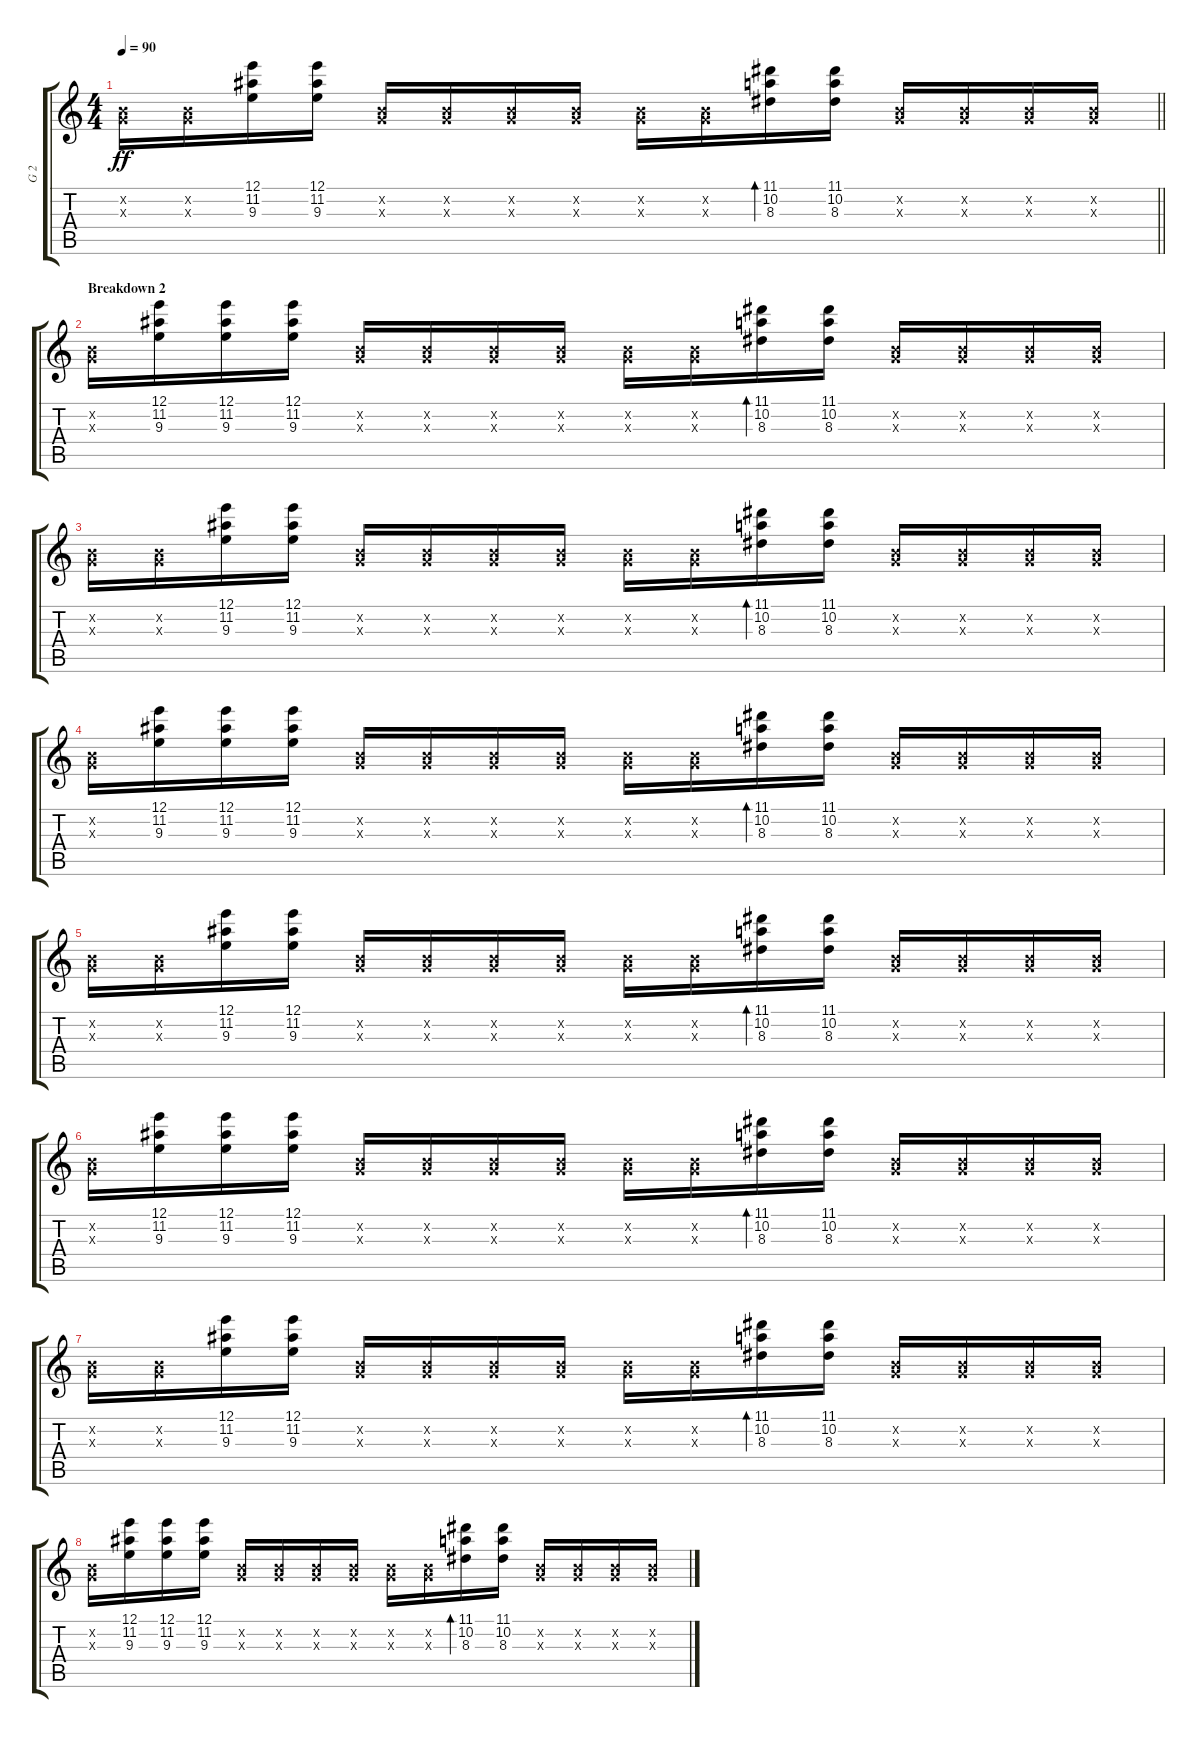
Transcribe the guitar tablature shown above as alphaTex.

\track ("G 2" "G 2") {instrument overdrivenguitar}
\staff {score tabs}
\tuning (E4 B3 G3 D3 A2 E2) {hide}
\ts (4 4)
\tempo 90
\clef g2
\barLineRight lightlight
\ks c
(0.2{x} 0.3{x}).16{dy ff} (0.2{x} 0.3{x}).16 (12.1 11.2 9.3).16 (12.1 11.2 9.3).16 (0.2{x} 0.3{x}).16 (0.2{x} 0.3{x}).16 (0.2{x} 0.3{x}).16 (0.2{x} 0.3{x}).16 (0.2{x} 0.3{x}).16 (0.2{x} 0.3{x}).16 (11.1 10.2 8.3).16{bd 480} (11.1 10.2 8.3).16 (0.2{x} 0.3{x}).16 (0.2{x} 0.3{x}).16 (0.2{x} 0.3{x}).16 (0.2{x} 0.3{x}).16 |
\section ("" "Breakdown 2")
(0.2{x} 0.3{x}).16 (12.1 11.2 9.3).16 (12.1 11.2 9.3).16 (12.1 11.2 9.3).16 (0.2{x} 0.3{x}).16 (0.2{x} 0.3{x}).16 (0.2{x} 0.3{x}).16 (0.2{x} 0.3{x}).16 (0.2{x} 0.3{x}).16 (0.2{x} 0.3{x}).16 (11.1 10.2 8.3).16{bd 480} (11.1 10.2 8.3).16 (0.2{x} 0.3{x}).16 (0.2{x} 0.3{x}).16 (0.2{x} 0.3{x}).16 (0.2{x} 0.3{x}).16 |
(0.2{x} 0.3{x}).16 (0.2{x} 0.3{x}).16 (12.1 11.2 9.3).16 (12.1 11.2 9.3).16 (0.2{x} 0.3{x}).16 (0.2{x} 0.3{x}).16 (0.2{x} 0.3{x}).16 (0.2{x} 0.3{x}).16 (0.2{x} 0.3{x}).16 (0.2{x} 0.3{x}).16 (11.1 10.2 8.3).16{bd 480} (11.1 10.2 8.3).16 (0.2{x} 0.3{x}).16 (0.2{x} 0.3{x}).16 (0.2{x} 0.3{x}).16 (0.2{x} 0.3{x}).16 |
(0.2{x} 0.3{x}).16 (12.1 11.2 9.3).16 (12.1 11.2 9.3).16 (12.1 11.2 9.3).16 (0.2{x} 0.3{x}).16 (0.2{x} 0.3{x}).16 (0.2{x} 0.3{x}).16 (0.2{x} 0.3{x}).16 (0.2{x} 0.3{x}).16 (0.2{x} 0.3{x}).16 (11.1 10.2 8.3).16{bd 480} (11.1 10.2 8.3).16 (0.2{x} 0.3{x}).16 (0.2{x} 0.3{x}).16 (0.2{x} 0.3{x}).16 (0.2{x} 0.3{x}).16 |
(0.2{x} 0.3{x}).16 (0.2{x} 0.3{x}).16 (12.1 11.2 9.3).16 (12.1 11.2 9.3).16 (0.2{x} 0.3{x}).16 (0.2{x} 0.3{x}).16 (0.2{x} 0.3{x}).16 (0.2{x} 0.3{x}).16 (0.2{x} 0.3{x}).16 (0.2{x} 0.3{x}).16 (11.1 10.2 8.3).16{bd 480} (11.1 10.2 8.3).16 (0.2{x} 0.3{x}).16 (0.2{x} 0.3{x}).16 (0.2{x} 0.3{x}).16 (0.2{x} 0.3{x}).16 |
(0.2{x} 0.3{x}).16 (12.1 11.2 9.3).16 (12.1 11.2 9.3).16 (12.1 11.2 9.3).16 (0.2{x} 0.3{x}).16 (0.2{x} 0.3{x}).16 (0.2{x} 0.3{x}).16 (0.2{x} 0.3{x}).16 (0.2{x} 0.3{x}).16 (0.2{x} 0.3{x}).16 (11.1 10.2 8.3).16{bd 480} (11.1 10.2 8.3).16 (0.2{x} 0.3{x}).16 (0.2{x} 0.3{x}).16 (0.2{x} 0.3{x}).16 (0.2{x} 0.3{x}).16 |
(0.2{x} 0.3{x}).16 (0.2{x} 0.3{x}).16 (12.1 11.2 9.3).16 (12.1 11.2 9.3).16 (0.2{x} 0.3{x}).16 (0.2{x} 0.3{x}).16 (0.2{x} 0.3{x}).16 (0.2{x} 0.3{x}).16 (0.2{x} 0.3{x}).16 (0.2{x} 0.3{x}).16 (11.1 10.2 8.3).16{bd 480} (11.1 10.2 8.3).16 (0.2{x} 0.3{x}).16 (0.2{x} 0.3{x}).16 (0.2{x} 0.3{x}).16 (0.2{x} 0.3{x}).16 |
(0.2{x} 0.3{x}).16 (12.1 11.2 9.3).16 (12.1 11.2 9.3).16 (12.1 11.2 9.3).16 (0.2{x} 0.3{x}).16 (0.2{x} 0.3{x}).16 (0.2{x} 0.3{x}).16 (0.2{x} 0.3{x}).16 (0.2{x} 0.3{x}).16 (0.2{x} 0.3{x}).16 (11.1 10.2 8.3).16{bd 480} (11.1 10.2 8.3).16 (0.2{x} 0.3{x}).16 (0.2{x} 0.3{x}).16 (0.2{x} 0.3{x}).16 (0.2{x} 0.3{x}).16
